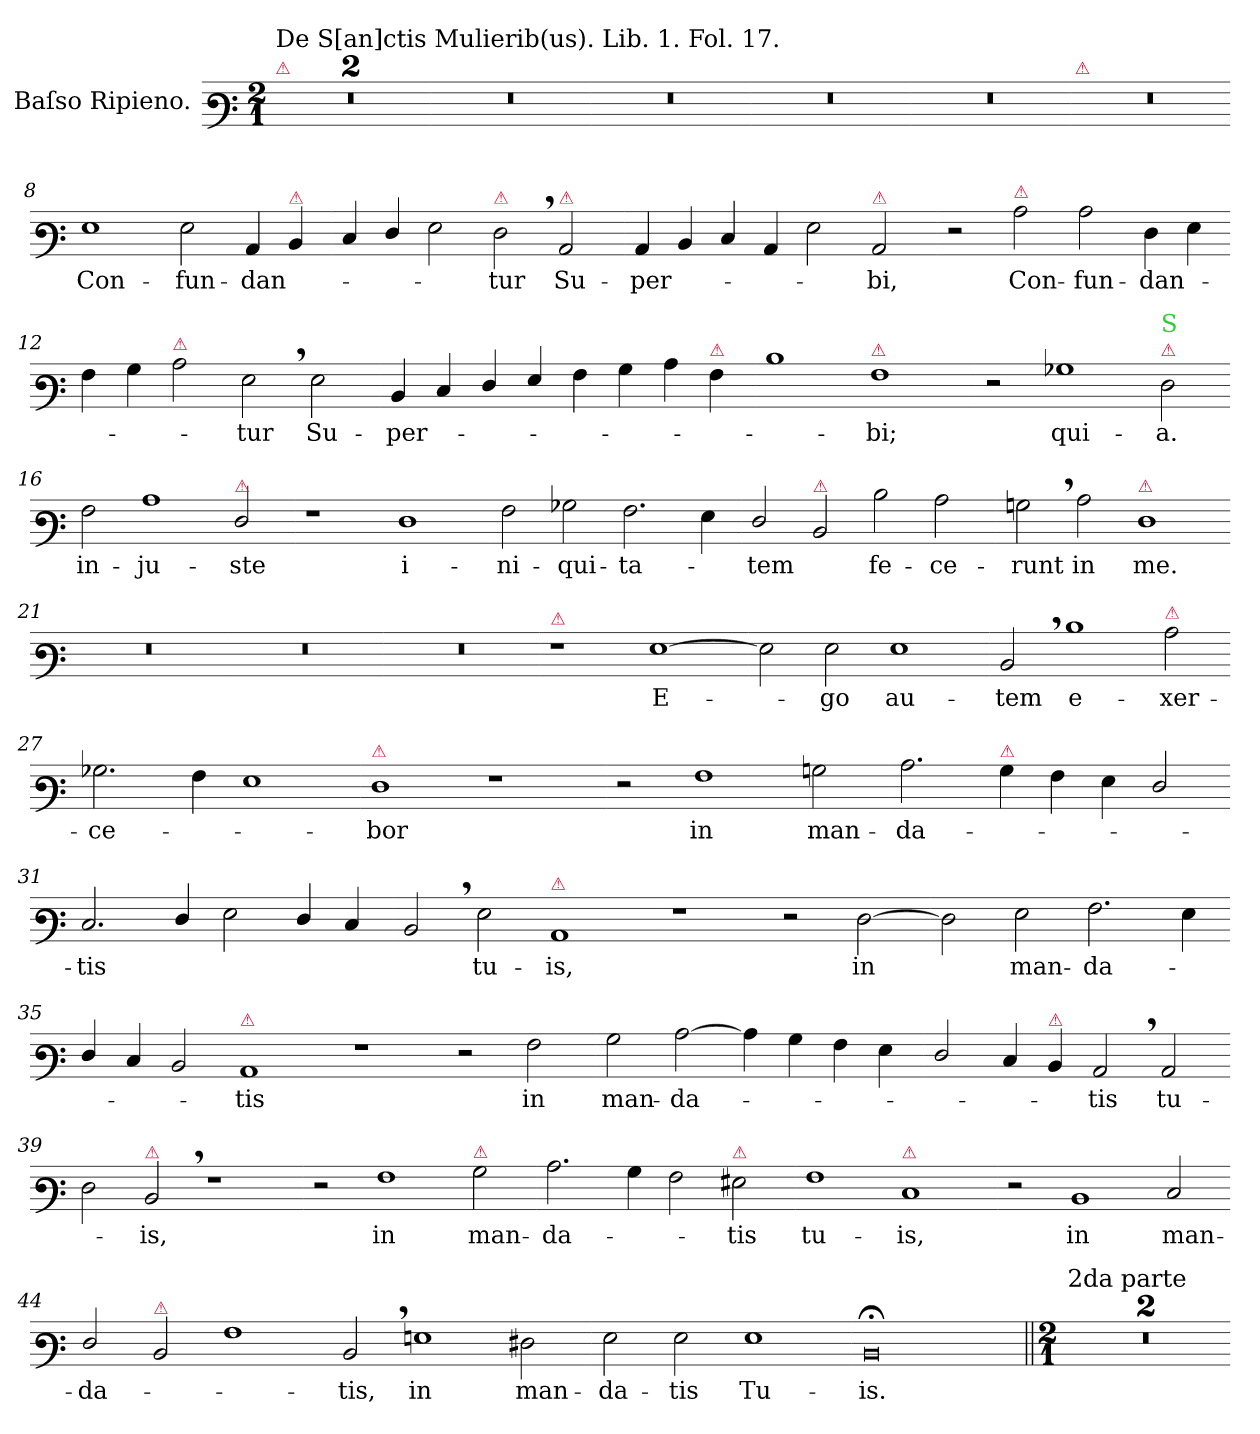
**kern	**text
*part1	*part1
*staff1	*staff1
*I"Baſso Ripieno.	*
*clefF3	*
*k[]	*
*M2/1	*
=1	=1
!LO:TX:a:t=De S[an]ctis Mulierib(us). Lib. 1. Fol. 17.	!
!LO:TX:a:color=crimson:t=⚠	!
0r	.
=2-	=2-
0r	.
=3-	=3-
0r	.
=4-	=4-
0r	.
=5-	=5-
0r	.
=6-	=6-
0r	.
=7-	=7-
!LO:TX:a:color=crimson:t=⚠	!
0r	.
=8-	=8-
1G	Con-
2G\	-fun-
4C/	-dan-
!LO:TX:a:color=crimson:t=⚠	!
4D/	.
=9-	=9-
4E/	.
4F/	.
2G\	.
!LO:TX:a:color=crimson:t=⚠	!
2F,<\	-tur
!LO:TX:a:color=crimson:t=⚠	!
2C/	Su-
=10-	=10-
4C/	-per-
4D/	.
4E/	.
4C/	.
2G\	.
!LO:TX:a:color=crimson:t=⚠	!
2C/	-bi,
=11-	=11-
2r	.
!LO:TX:a:color=crimson:t=⚠	!
2c\	Con-
2c\	-fun-
4F\	-dan-
4G\	.
=12-	=12-
4A\	.
4B\	.
!LO:TX:a:color=crimson:t=⚠	!
2c\	.
2G,<\	-tur
2G\	Su-
=13-	=13-
4D/	-per-
4E/	.
4F/	.
4G/	.
4A\	.
4B\	.
4c\	.
!LO:TX:a:color=crimson:t=⚠	!
4A\	.
=14-	=14-
1d	.
!LO:TX:a:color=crimson:t=⚠	!
1A	-bi;
=15-	=15-
2r	.
1B-X	qui-
!LO:TX:a:color=crimson:t=⚠	!
!LO:TX:a:color=limegreen:t=S	!
2F\	-a.
=16-	=16-
2A\	in-
1c	-ju-
!LO:TX:a:color=crimson:t=⚠	!
2F/	-ste
=17-	=17-
1r	.
1F	i-
=18-	=18-
2A\	-ni-
2B-X\	-qui-
2.A\	-ta-
4G\	.
=19-	=19-
2F/	-tem
!LO:TX:a:color=crimson:t=⚠	!
2D/	.
2d\	fe-
2c\	-ce-
=20-	=20-
2Bn,<\	-runt
2c\	in
!LO:TX:a:color=crimson:t=⚠	!
1F	me.
=21-	=21-
0r	.
=22-	=22-
0r	.
=23-	=23-
0r	.
=24-	=24-
!LO:TX:a:color=crimson:t=⚠	!
1r	.
[1G	E-
=25-	=25-
2G]	.
2G\	-go
1G	au-
=26-	=26-
2D,</	-tem
1d	e-
!LO:TX:a:color=crimson:t=⚠	!
2c\	-xer-
=27-	=27-
2.B-X\	-ce-
4A\	.
1G	.
=28-	=28-
!LO:TX:a:color=crimson:t=⚠	!
1F	-bor
1r	.
=29-	=29-
2r	.
1A	in
2Bn\	man-
=30-	=30-
2.c\	-da-
!LO:TX:a:color=crimson:t=⚠	!
4B\	.
4A\	.
4G\	.
2F/	.
=31-	=31-
2.E/	-tis
4F/	.
2G\	.
4F/	.
4E/	.
=32-	=32-
2D,</	.
2G\	tu-
!LO:TX:a:color=crimson:t=⚠	!
1C	-is,
=33-	=33-
1r	.
2r	.
[2F\	in
=34-	=34-
2F\]	.
2G\	man-
2.A\	-da-
4G\	.
=35-	=35-
4F/	.
4E/	.
2D/	.
!LO:TX:a:color=crimson:t=⚠	!
1C	-tis
=36-	=36-
1r	.
2r	.
2A\	in
=37-	=37-
2B\	man-
[2c\	-da-
4c!\]	.
4B\	.
4A\	.
4G\	.
=38-	=38-
2F/	.
4E/	.
!LO:TX:a:color=crimson:t=⚠	!
4D/	.
2C,</	-tis
2C/	tu-
=39-	=39-
2F\	.
!LO:TX:a:color=crimson:t=⚠	!
2D,</	-is,
1r	.
=40-	=40-
2r	.
1A	in
!LO:TX:a:color=crimson:t=⚠	!
2B\	man-
=41-	=41-
2.c\	-da-
4B\	.
2A\	.
!LO:TX:a:color=crimson:t=⚠	!
2G#X\	-tis
=42-	=42-
1A	tu-
!LO:TX:a:color=crimson:t=⚠	!
1E	-is,
=43-	=43-
2r	.
1D	in
2E/	man-
=44-	=44-
2F/	-da-
!LO:TX:a:color=crimson:t=⚠	!
2D/	.
1A	.
=45-	=45-
2D,</	-tis,
1Gn	in
2F#X\	man-
=46-	=46-
2G\	-da-
2G\	-tis
1G	Tu-
=47-	=47-
0D;<	-is.
=48||	=48||
*M2/1	*
!LO:TX:a:t=2da parte	!
0r	.
=49-	=49-
0r	.
=-	=-
*-	*-
